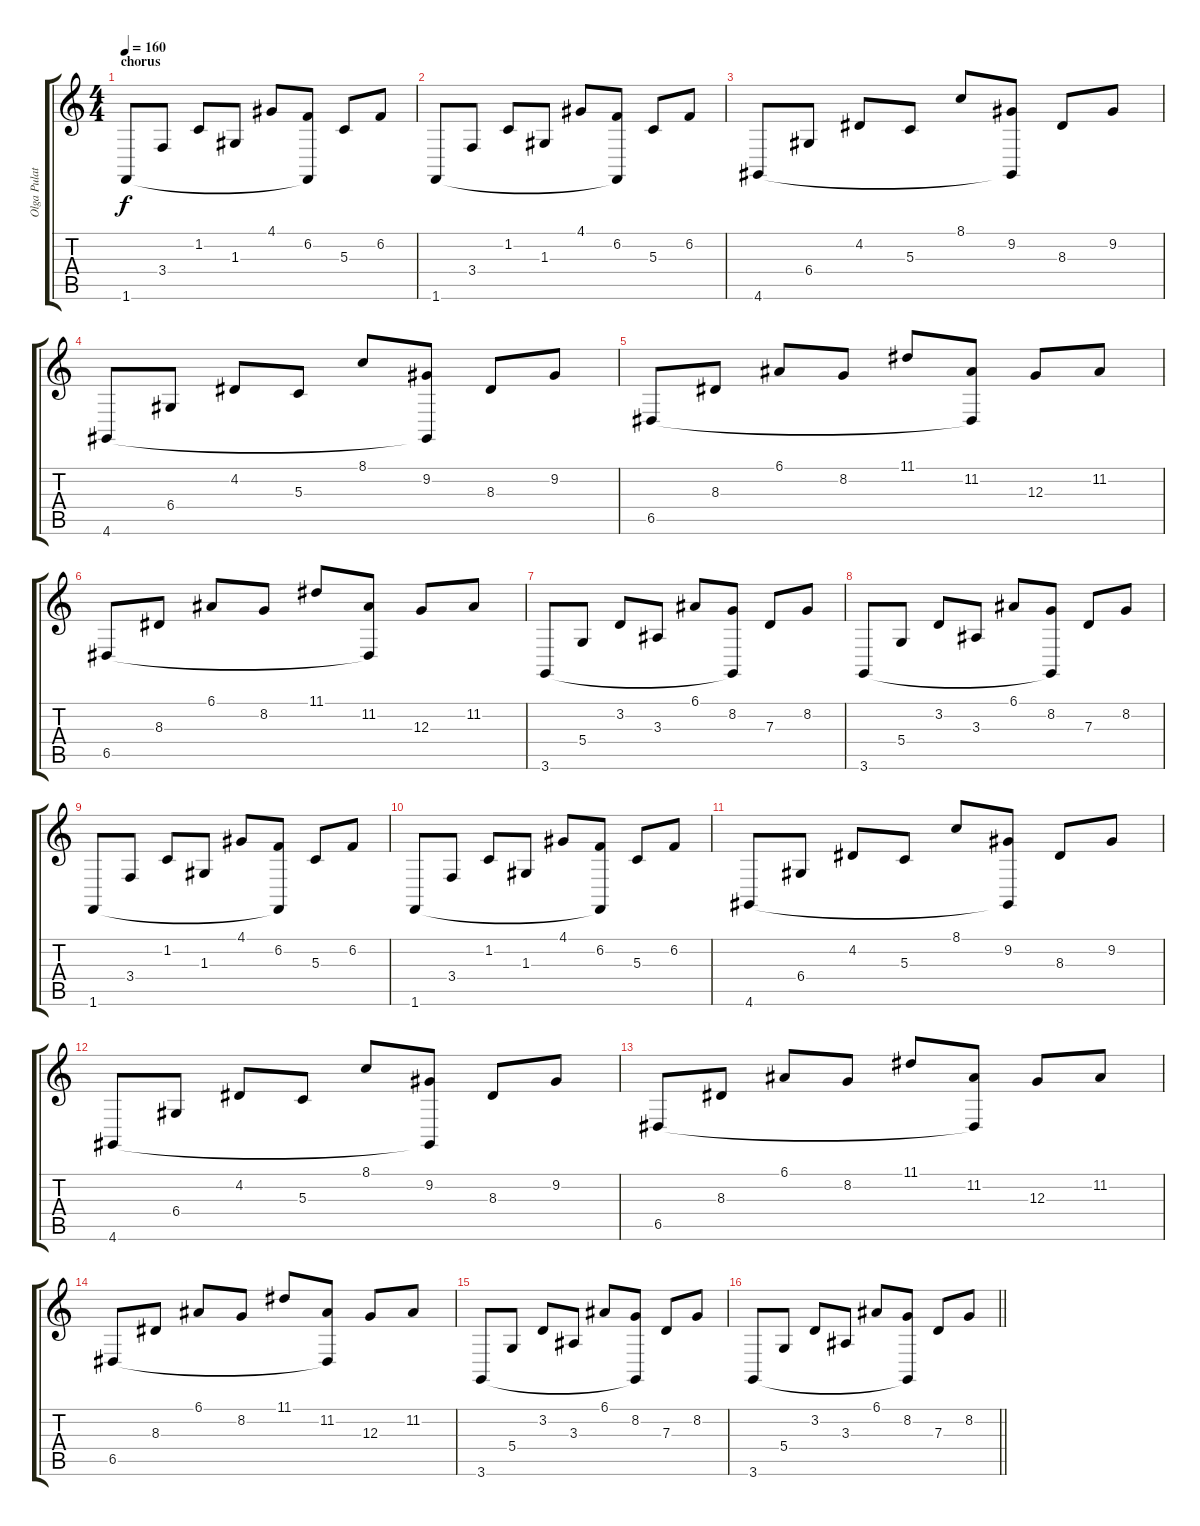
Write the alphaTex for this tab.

\track ("Olga Pulatova" "Olga Pulat") {instrument acousticgrandpiano}
\staff {score tabs}
\tuning (E4 B3 G3 D3 A2 E2) {hide}
\ts (4 4)
\section ("" "chorus")
\tempo 160
\clef g2
\ks c
1.6.8{dy f} 3.4.8 1.2.8 1.3.8 4.1.8 (6.2 1.6{t}).8 5.3.8 6.2.8 |
1.6.8 3.4.8 1.2.8 1.3.8 4.1.8 (6.2 1.6{t}).8 5.3.8 6.2.8 |
4.6.8 6.4.8 4.2.8 5.3.8 8.1.8 (9.2 4.6{t}).8 8.3.8 9.2.8 |
4.6.8 6.4.8 4.2.8 5.3.8 8.1.8 (9.2 4.6{t}).8 8.3.8 9.2.8 |
6.5.8 8.3.8 6.1.8 8.2.8 11.1.8 (11.2 6.5{t}).8 12.3.8 11.2.8 |
6.5.8 8.3.8 6.1.8 8.2.8 11.1.8 (11.2 6.5{t}).8 12.3.8 11.2.8 |
3.6.8 5.4.8 3.2.8 3.3.8 6.1.8 (8.2 3.6{t}).8 7.3.8 8.2.8 |
3.6.8 5.4.8 3.2.8 3.3.8 6.1.8 (8.2 3.6{t}).8 7.3.8 8.2.8 |
1.6.8 3.4.8 1.2.8 1.3.8 4.1.8 (6.2 1.6{t}).8 5.3.8 6.2.8 |
1.6.8 3.4.8 1.2.8 1.3.8 4.1.8 (6.2 1.6{t}).8 5.3.8 6.2.8 |
4.6.8 6.4.8 4.2.8 5.3.8 8.1.8 (9.2 4.6{t}).8 8.3.8 9.2.8 |
4.6.8 6.4.8 4.2.8 5.3.8 8.1.8 (9.2 4.6{t}).8 8.3.8 9.2.8 |
6.5.8 8.3.8 6.1.8 8.2.8 11.1.8 (11.2 6.5{t}).8 12.3.8 11.2.8 |
6.5.8 8.3.8 6.1.8 8.2.8 11.1.8 (11.2 6.5{t}).8 12.3.8 11.2.8 |
3.6.8 5.4.8 3.2.8 3.3.8 6.1.8 (8.2 3.6{t}).8 7.3.8 8.2.8 |
\barLineRight lightlight
3.6.8 5.4.8 3.2.8 3.3.8 6.1.8 (8.2 3.6{t}).8 7.3.8 8.2.8
